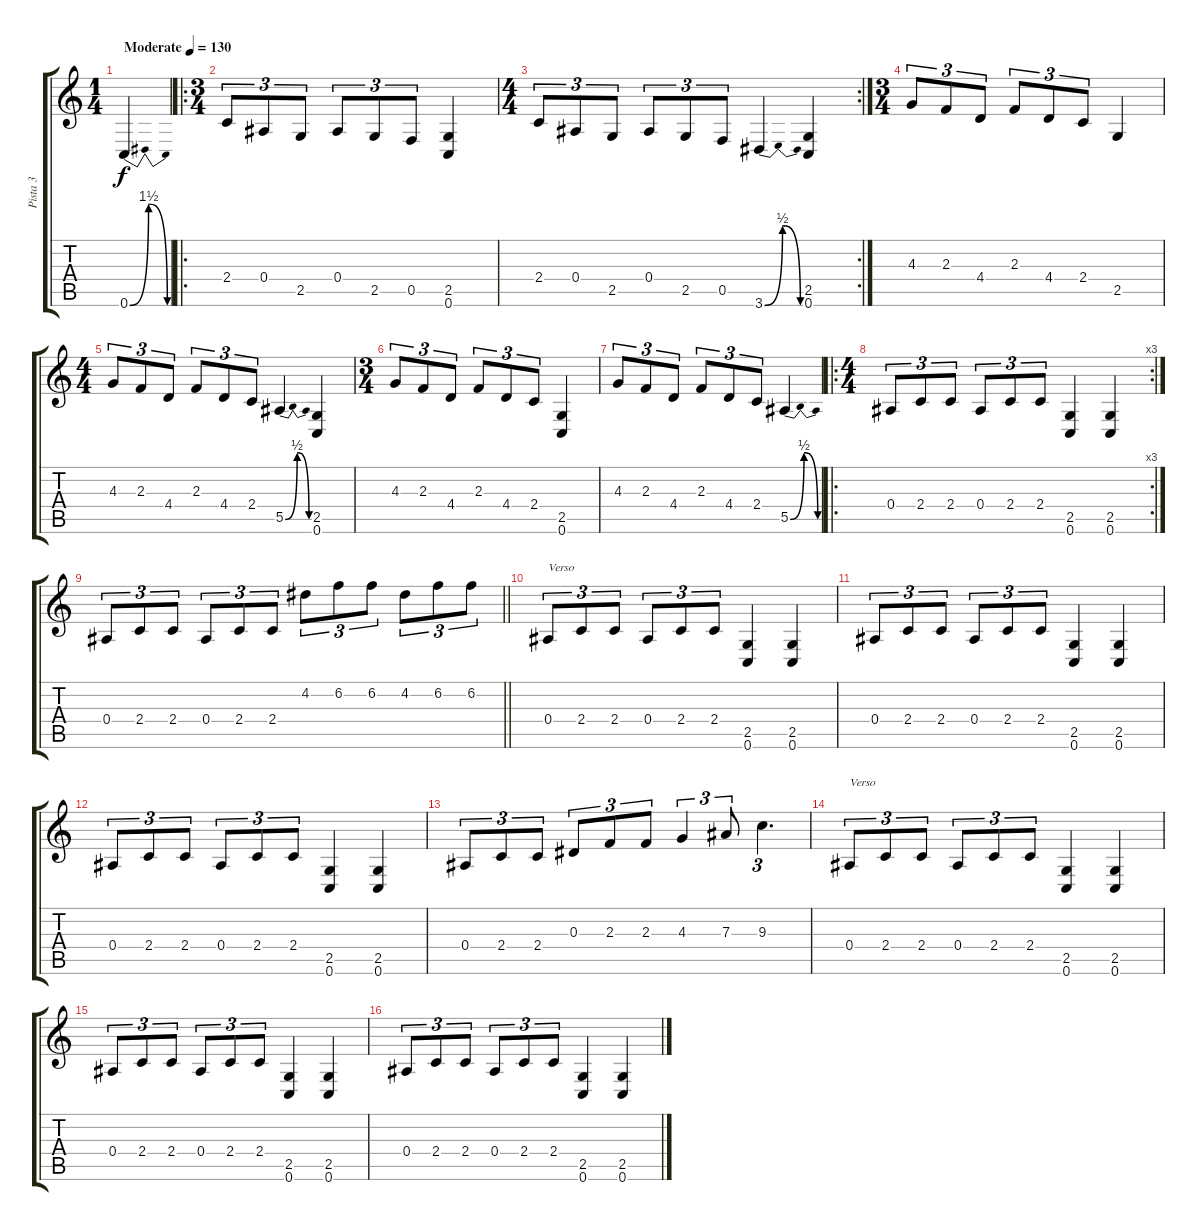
\track ("Pista 3" "Pista 3") {instrument overdrivenguitar}
\staff {score tabs}
\tuning (E4 B3 Eb3 Bb2 F2 C2) {hide}
\ts (1 4)
\tempo (130 "Moderate")
\clef g2
\ks c
0.6{be (bendrelease 0 0 30 6 30 6 60 0)}.4{dy f instrument overdrivenguitar} |
\ro
\ts (3 4)
2.4.8{tu (3 2)} 0.4.8{tu (3 2)} 2.5.8{tu (3 2)} 0.4.8{tu (3 2)} 2.5.8{tu (3 2)} 0.5.8{tu (3 2)} (2.5 0.6).4 |
\rc 2
\ts (4 4)
2.4.8{tu (3 2)} 0.4.8{tu (3 2)} 2.5.8{tu (3 2)} 0.4.8{tu (3 2)} 2.5.8{tu (3 2)} 0.5.8{tu (3 2)} 3.6{be (bendrelease 0 0 15 2 45 2 60 0)}.4 (2.5 0.6).4 |
\ts (3 4)
4.3.8{tu (3 2)} 2.3.8{tu (3 2)} 4.4.8{tu (3 2)} 2.3.8{tu (3 2)} 4.4.8{tu (3 2)} 2.4.8{tu (3 2)} 2.5.4 |
\ts (4 4)
4.3.8{tu (3 2)} 2.3.8{tu (3 2)} 4.4.8{tu (3 2)} 2.3.8{tu (3 2)} 4.4.8{tu (3 2)} 2.4.8{tu (3 2)} 5.5{be (bendrelease 0 0 15 2 45 2 60 0)}.4 (2.5 0.6).4 |
\ts (3 4)
4.3.8{tu (3 2)} 2.3.8{tu (3 2)} 4.4.8{tu (3 2)} 2.3.8{tu (3 2)} 4.4.8{tu (3 2)} 2.4.8{tu (3 2)} (2.5 0.6).4 |
4.3.8{tu (3 2)} 2.3.8{tu (3 2)} 4.4.8{tu (3 2)} 2.3.8{tu (3 2)} 4.4.8{tu (3 2)} 2.4.8{tu (3 2)} 5.5{be (bendrelease 0 0 15 2 45 2 60 0)}.4 |
\ro
\rc 3
\ts (4 4)
0.4.8{tu (3 2)} 2.4.8{tu (3 2)} 2.4.8{tu (3 2)} 0.4.8{tu (3 2)} 2.4.8{tu (3 2)} 2.4.8{tu (3 2)} (2.5 0.6).4 (2.5 0.6).4 |
\barLineRight lightlight
0.4.8{tu (3 2)} 2.4.8{tu (3 2)} 2.4.8{tu (3 2)} 0.4.8{tu (3 2)} 2.4.8{tu (3 2)} 2.4.8{tu (3 2)} 4.2.8{tu (3 2)} 6.2.8{tu (3 2)} 6.2.8{tu (3 2)} 4.2.8{tu (3 2)} 6.2.8{tu (3 2)} 6.2.8{tu (3 2)} |
0.4.8{tu (3 2) txt "Verso"} 2.4.8{tu (3 2)} 2.4.8{tu (3 2)} 0.4.8{tu (3 2)} 2.4.8{tu (3 2)} 2.4.8{tu (3 2)} (2.5 0.6).4 (2.5 0.6).4 |
0.4.8{tu (3 2)} 2.4.8{tu (3 2)} 2.4.8{tu (3 2)} 0.4.8{tu (3 2)} 2.4.8{tu (3 2)} 2.4.8{tu (3 2)} (2.5 0.6).4 (2.5 0.6).4 |
0.4.8{tu (3 2)} 2.4.8{tu (3 2)} 2.4.8{tu (3 2)} 0.4.8{tu (3 2)} 2.4.8{tu (3 2)} 2.4.8{tu (3 2)} (2.5 0.6).4 (2.5 0.6).4 |
0.4.8{tu (3 2)} 2.4.8{tu (3 2)} 2.4.8{tu (3 2)} 0.3.8{tu (3 2)} 2.3.8{tu (3 2)} 2.3.8{tu (3 2)} 4.3.4{tu (3 2)} 7.3.8{tu (3 2)} 9.3.4{d tu (3 2)} |
0.4.8{tu (3 2) txt "Verso"} 2.4.8{tu (3 2)} 2.4.8{tu (3 2)} 0.4.8{tu (3 2)} 2.4.8{tu (3 2)} 2.4.8{tu (3 2)} (2.5 0.6).4 (2.5 0.6).4 |
0.4.8{tu (3 2)} 2.4.8{tu (3 2)} 2.4.8{tu (3 2)} 0.4.8{tu (3 2)} 2.4.8{tu (3 2)} 2.4.8{tu (3 2)} (2.5 0.6).4 (2.5 0.6).4 |
0.4.8{tu (3 2)} 2.4.8{tu (3 2)} 2.4.8{tu (3 2)} 0.4.8{tu (3 2)} 2.4.8{tu (3 2)} 2.4.8{tu (3 2)} (2.5 0.6).4 (2.5 0.6).4
